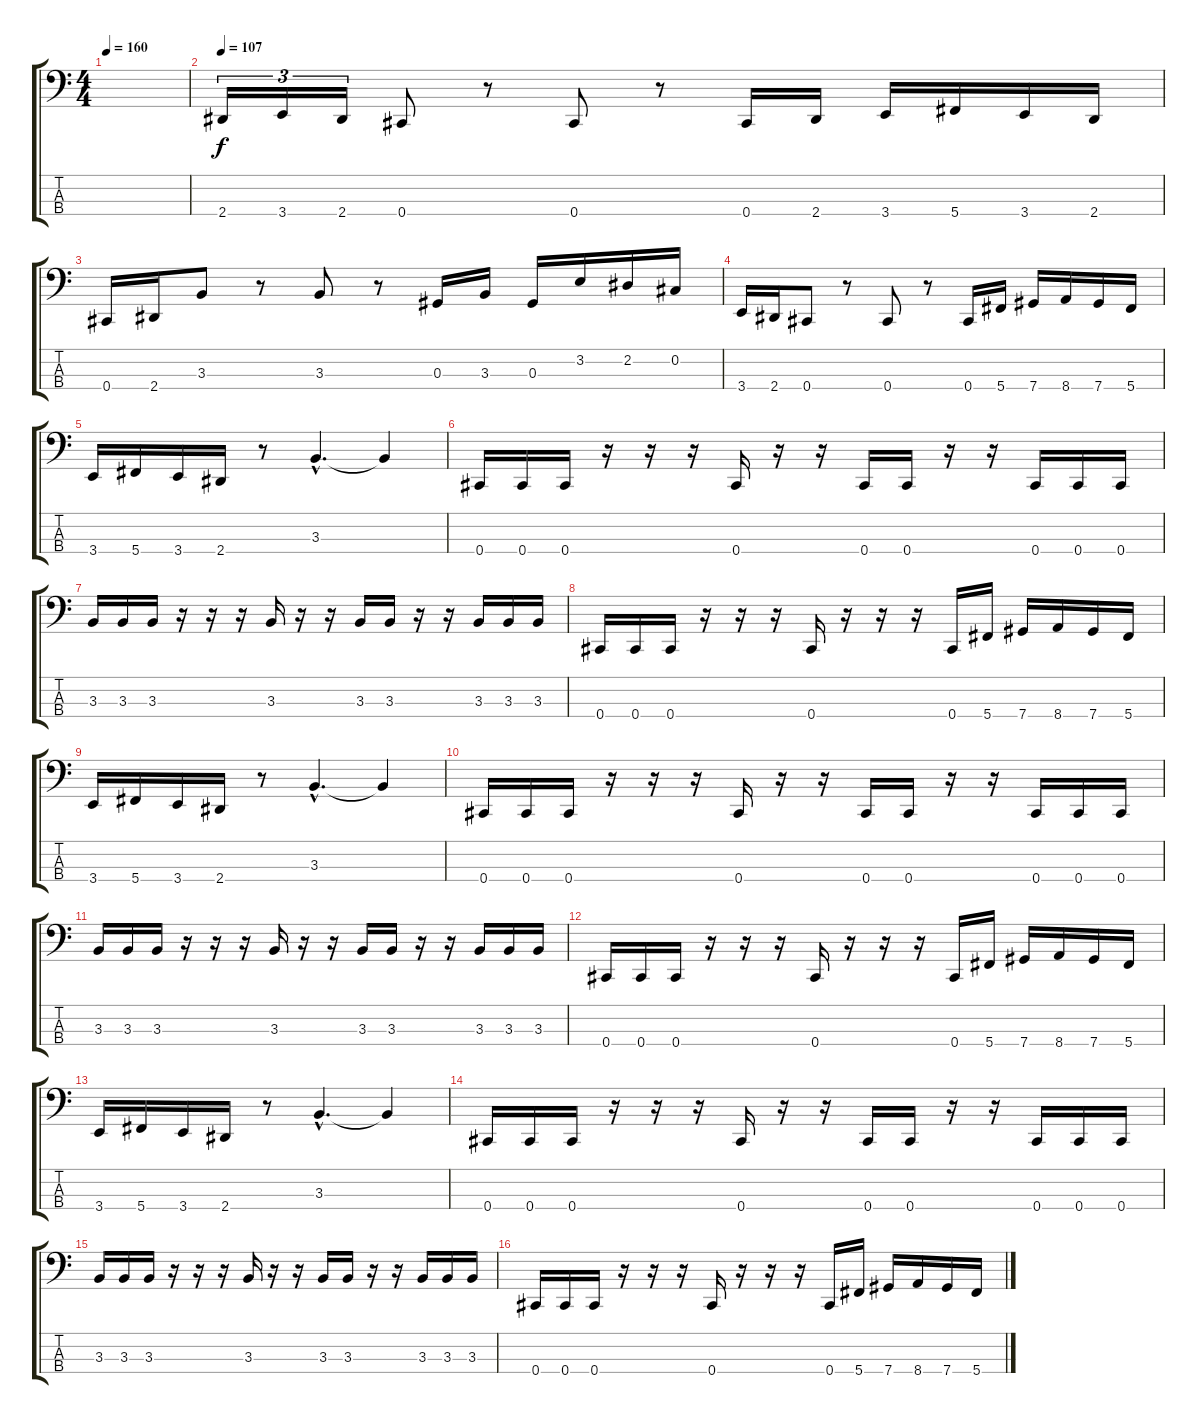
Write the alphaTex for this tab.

\track "" {instrument electricbassfinger}
\staff {score tabs}
\tuning (Gb2 Db2 Ab1 Db1) {hide}
\ts (4 4)
\tempo 160
\clef f4
\ks c
|
\tempo 107
2.4.16{tu (3 2)} 3.4.16{tu (3 2)} 2.4.16{tu (3 2)} 0.4.8 r.8 0.4.8 r.8 0.4.16 2.4.16 3.4.16 5.4.16 3.4.16 2.4.16 |
0.4.16 2.4.16 3.3.8 r.8 3.3.8 r.8 0.3.16 3.3.16 0.3.16 3.2.16 2.2.16 0.2.16 |
3.4.16 2.4.16 0.4.8 r.8 0.4.8 r.8 0.4.16 5.4.16 7.4.16 8.4.16 7.4.16 5.4.16 |
3.4.16 5.4.16 3.4.16 2.4.16 r.8 3.3{hac}.4{d} 3.3{t}.4 |
0.4.16 0.4.16 0.4.16 r.16 r.16 r.16 0.4.16 r.16 r.16 0.4.16 0.4.16 r.16 r.16 0.4.16 0.4.16 0.4.16 |
3.3.16 3.3.16 3.3.16 r.16 r.16 r.16 3.3.16 r.16 r.16 3.3.16 3.3.16 r.16 r.16 3.3.16 3.3.16 3.3.16 |
0.4.16 0.4.16 0.4.16 r.16 r.16 r.16 0.4.16 r.16 r.16 r.16 0.4.16 5.4.16 7.4.16 8.4.16 7.4.16 5.4.16 |
3.4.16 5.4.16 3.4.16 2.4.16 r.8 3.3{hac}.4{d} 3.3{t}.4 |
0.4.16 0.4.16 0.4.16 r.16 r.16 r.16 0.4.16 r.16 r.16 0.4.16 0.4.16 r.16 r.16 0.4.16 0.4.16 0.4.16 |
3.3.16 3.3.16 3.3.16 r.16 r.16 r.16 3.3.16 r.16 r.16 3.3.16 3.3.16 r.16 r.16 3.3.16 3.3.16 3.3.16 |
0.4.16 0.4.16 0.4.16 r.16 r.16 r.16 0.4.16 r.16 r.16 r.16 0.4.16 5.4.16 7.4.16 8.4.16 7.4.16 5.4.16 |
3.4.16 5.4.16 3.4.16 2.4.16 r.8 3.3{hac}.4{d} 3.3{t}.4 |
0.4.16 0.4.16 0.4.16 r.16 r.16 r.16 0.4.16 r.16 r.16 0.4.16 0.4.16 r.16 r.16 0.4.16 0.4.16 0.4.16 |
3.3.16 3.3.16 3.3.16 r.16 r.16 r.16 3.3.16 r.16 r.16 3.3.16 3.3.16 r.16 r.16 3.3.16 3.3.16 3.3.16 |
0.4.16 0.4.16 0.4.16 r.16 r.16 r.16 0.4.16 r.16 r.16 r.16 0.4.16 5.4.16 7.4.16 8.4.16 7.4.16 5.4.16
